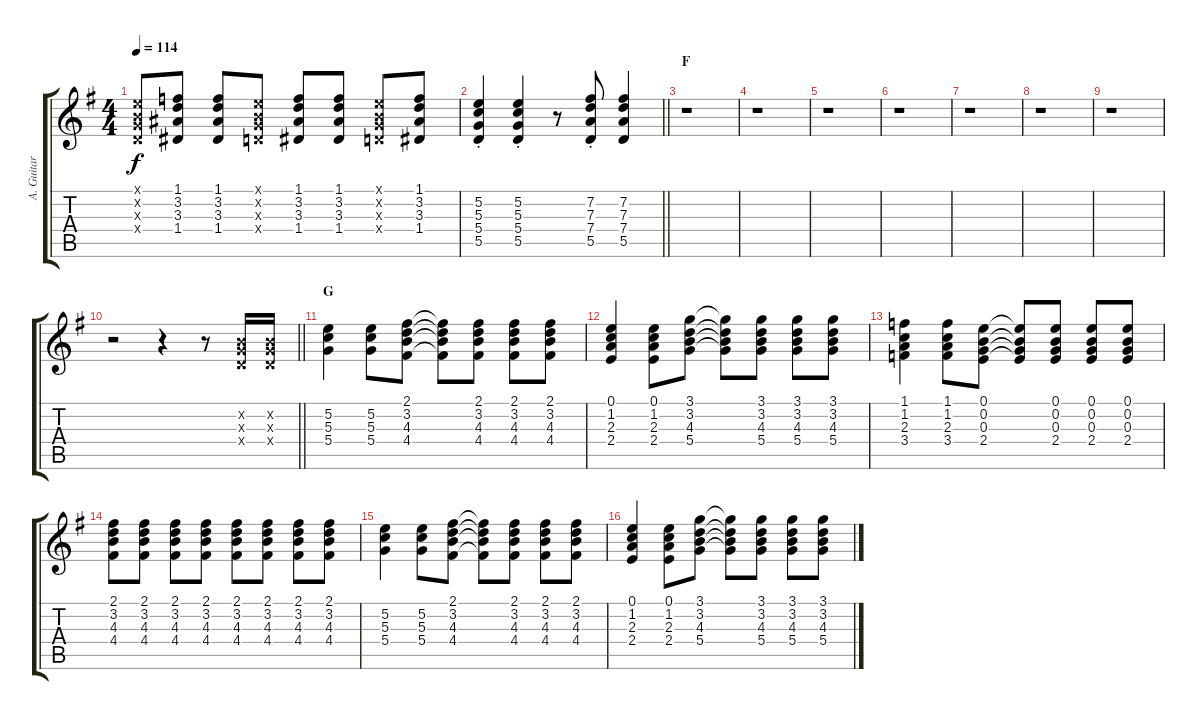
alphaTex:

\track ("A. Guitar I" "A. Guitar ") {instrument acousticguitarsteel}
\staff {score tabs}
\tuning (E4 B3 G3 D3 A2 E2) {hide}
\ts (4 4)
\tempo 114
\clef g2
\ks g
(0.1{x} 0.2{x} 0.3{x} 0.4{x}).8{dy f} (1.1 3.2 3.3 1.4).8 (1.1 3.2 3.3 1.4).8 (0.1{x} 0.2{x} 0.3{x} 0.4{x}).8 (1.1 3.2 3.3 1.4).8 (1.1 3.2 3.3 1.4).8 (0.1{x} 0.2{x} 0.3{x} 0.4{x}).8 (1.1 3.2 3.3 1.4).8 |
\barLineRight lightlight
(5.2{st} 5.3{st} 5.4{st} 5.5{st}).4 (5.2{st} 5.3{st} 5.4{st} 5.5{st}).4 r.8 (7.2{st} 7.3{st} 7.4{st} 5.5{st}).8 (7.2 7.3 7.4 5.5).4 |
\section ("" "F")
r.1 |
r.1 |
r.1 |
r.1 |
r.1 |
r.1 |
r.1 |
\barLineRight lightlight
r.2 r.4 r.8 (0.2{x} 0.3{x} 0.4{x}).16 (0.2{x} 0.3{x} 0.4{x}).16 |
\section ("" "G")
(5.2 5.3 5.4).4 (5.2 5.3 5.4).8 (2.1 3.2 4.3 4.4).8 (2.1{t} 3.2{t} 4.3{t} 4.4{t}).8 (2.1 3.2 4.3 4.4).8 (2.1 3.2 4.3 4.4).8 (2.1 3.2 4.3 4.4).8 |
(0.1 1.2 2.3 2.4).4 (0.1 1.2 2.3 2.4).8 (3.1 3.2 4.3 5.4).8 (3.1{t} 3.2{t} 4.3{t} 5.4{t}).8 (3.1 3.2 4.3 5.4).8 (3.1 3.2 4.3 5.4).8 (3.1 3.2 4.3 5.4).8 |
(1.1 1.2 2.3 3.4).4 (1.1 1.2 2.3 3.4).8 (0.1 0.2 0.3 2.4).8 (0.1{t} 0.2{t} 0.3{t} 2.4{t}).8 (0.1 0.2 0.3 2.4).8 (0.1 0.2 0.3 2.4).8 (0.1 0.2 0.3 2.4).8 |
(2.1 3.2 4.3 4.4).8 (2.1 3.2 4.3 4.4).8 (2.1 3.2 4.3 4.4).8 (2.1 3.2 4.3 4.4).8 (2.1 3.2 4.3 4.4).8 (2.1 3.2 4.3 4.4).8 (2.1 3.2 4.3 4.4).8 (2.1 3.2 4.3 4.4).8 |
(5.2 5.3 5.4).4 (5.2 5.3 5.4).8 (2.1 3.2 4.3 4.4).8 (2.1{t} 3.2{t} 4.3{t} 4.4{t}).8 (2.1 3.2 4.3 4.4).8 (2.1 3.2 4.3 4.4).8 (2.1 3.2 4.3 4.4).8 |
(0.1 1.2 2.3 2.4).4 (0.1 1.2 2.3 2.4).8 (3.1 3.2 4.3 5.4).8 (3.1{t} 3.2{t} 4.3{t} 5.4{t}).8 (3.1 3.2 4.3 5.4).8 (3.1 3.2 4.3 5.4).8 (3.1 3.2 4.3 5.4).8
